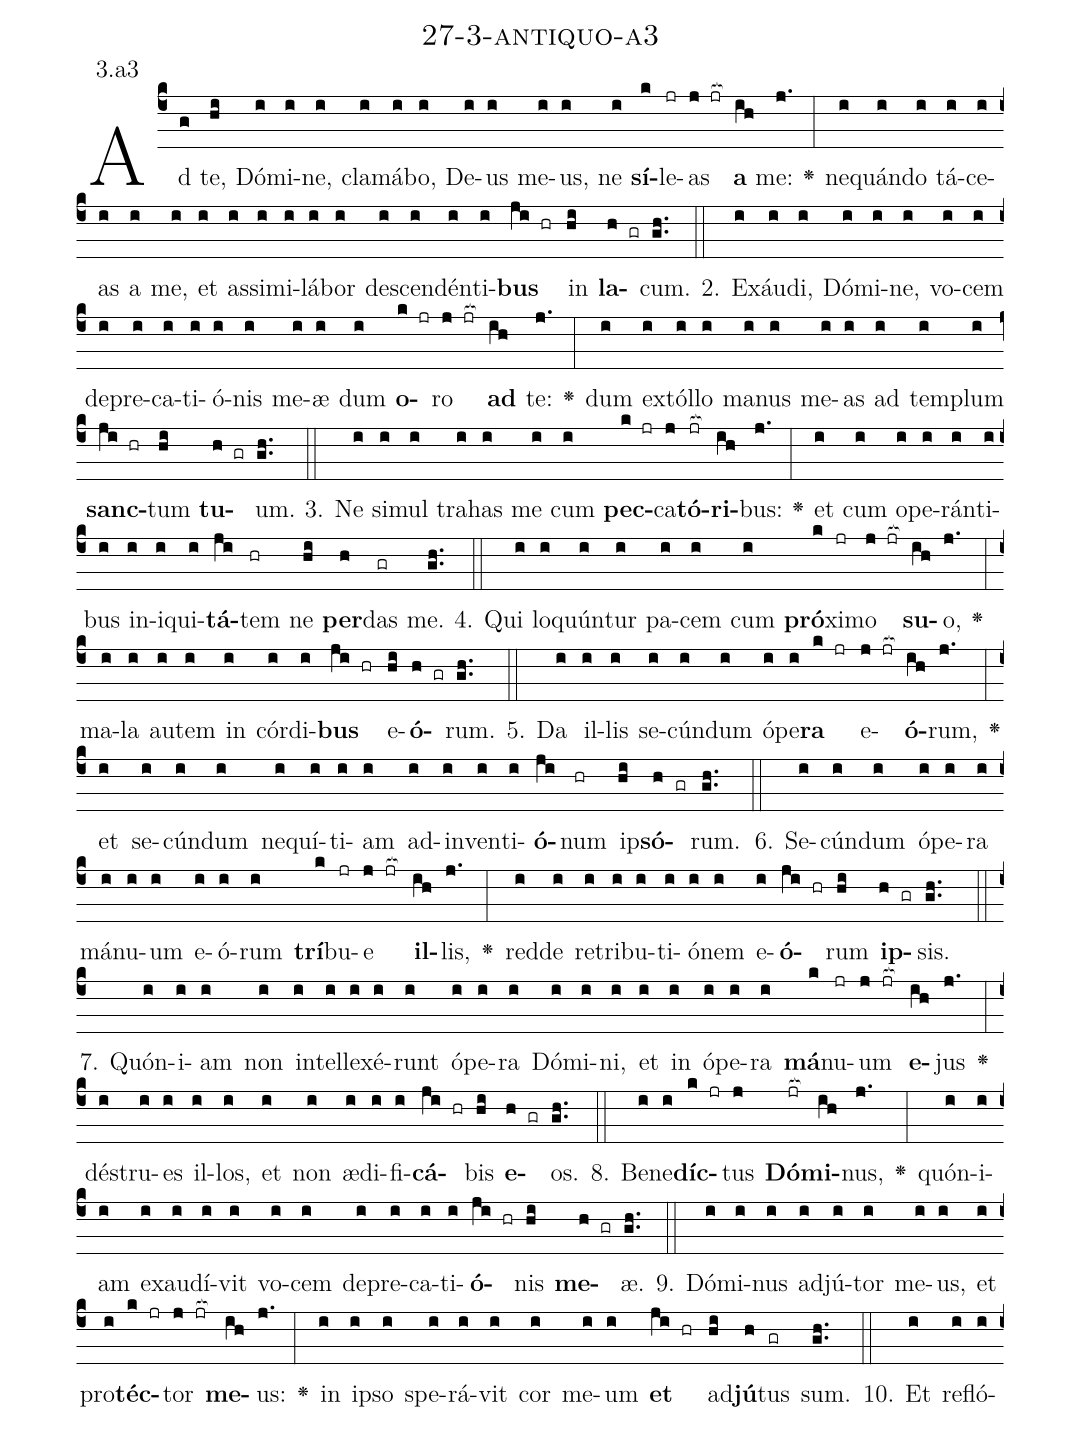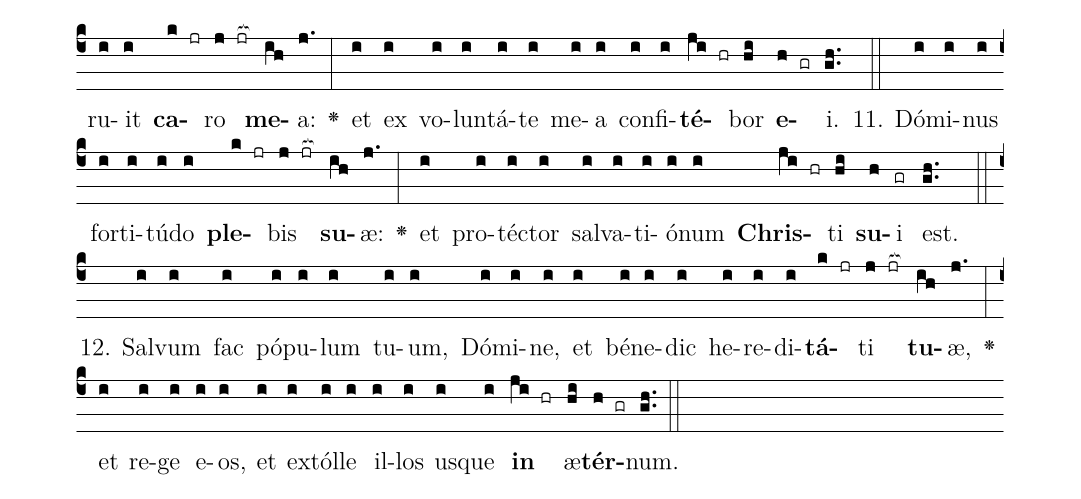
name: 27-3-antiquo-a3;
annotation: 3.a3;
%%
(c4)Ad(g) te,(hi) Dó(i)mi(i)ne,(i) cla(i)má(i)bo,(i) De(i)us(i) me(i)us,(i) ne(i) <b>sí</b>(k)le(jr)as(j jr[ocb:1{]) <b>a</b>(ih[ocb:0}]) me:(j.) <v>\greheightstar</v>(:) ne(i)quán(i)do(i) tá(i)ce(i)as(i) a(i) me,(i) et(i) as(i)si(i)mi(i)lá(i)bor(i) de(i)scen(i)dén(i)ti(i)<b>bus</b>(ji hr) in(hi) <b>la</b>(h gr)cum.(gh..) (::)
2. Ex(i)áu(i)di,(i) Dó(i)mi(i)ne,(i) vo(i)cem(i) de(i)pre(i)ca(i)ti(i)ó(i)nis(i) me(i)æ(i) dum(i) <b>o</b>(k jr)ro(j jr[ocb:1{]) <b>ad</b>(ih[ocb:0}]) te:(j.) <v>\greheightstar</v>(:) dum(i) ex(i)tól(i)lo(i) ma(i)nus(i) me(i)as(i) ad(i) tem(i)plum(i) <b>sanc</b>(ji hr)tum(hi) <b>tu</b>(h gr)um.(gh..) (::)
3. Ne(i) si(i)mul(i) tra(i)has(i) me(i) cum(i) <b>pec</b>(k jr)ca(j)<b>tó</b>(jr[ocb:1{])<b>ri</b>(ih[ocb:0}])bus:(j.) <v>\greheightstar</v>(:) et(i) cum(i) o(i)pe(i)rán(i)ti(i)bus(i) in(i)i(i)qui(i)<b>tá</b>(ji)tem(hr) ne(hi) <b>per</b>(h)das(gr) me.(gh..) (::)
4. Qui(i) lo(i)quún(i)tur(i) pa(i)cem(i) cum(i) <b>pró</b>(k)xi(jr)mo(j jr[ocb:1{]) <b>su</b>(ih[ocb:0}])o,(j.) <v>\greheightstar</v>(:) ma(i)la(i) au(i)tem(i) in(i) cór(i)di(i)<b>bus</b>(ji hr) e(hi)<b>ó</b>(h gr)rum.(gh..) (::)
5. Da(i) il(i)lis(i) se(i)cún(i)dum(i) ó(i)pe(i)<b>ra</b>(k jr) e(j jr[ocb:1{])<b>ó</b>(ih[ocb:0}])rum,(j.) <v>\greheightstar</v>(:) et(i) se(i)cún(i)dum(i) ne(i)quí(i)ti(i)am(i) ad(i)in(i)ven(i)ti(i)<b>ó</b>(ji)num(hr) ip(hi)<b>só</b>(h gr)rum.(gh..) (::)
6. Se(i)cún(i)dum(i) ó(i)pe(i)ra(i) má(i)nu(i)um(i) e(i)ó(i)rum(i) <b>trí</b>(k)bu(jr)e(j jr[ocb:1{]) <b>il</b>(ih[ocb:0}])lis,(j.) <v>\greheightstar</v>(:) red(i)de(i) re(i)tri(i)bu(i)ti(i)ó(i)nem(i) e(i)<b>ó</b>(ji hr)rum(hi) <b>ip</b>(h gr)sis.(gh..) (::)
7. Quón(i)i(i)am(i) non(i) in(i)tel(i)le(i)xé(i)runt(i) ó(i)pe(i)ra(i) Dó(i)mi(i)ni,(i) et(i) in(i) ó(i)pe(i)ra(i) <b>má</b>(k)nu(jr)um(j jr[ocb:1{]) <b>e</b>(ih[ocb:0}])jus(j.) <v>\greheightstar</v>(:) dé(i)stru(i)es(i) il(i)los,(i) et(i) non(i) æ(i)di(i)fi(i)<b>cá</b>(ji hr)bis(hi) <b>e</b>(h gr)os.(gh..) (::)
8. Be(i)ne(i)<b>díc</b>(k jr)tus(j) <b>Dó</b>(jr[ocb:1{])<b>mi</b>(ih[ocb:0}])nus,(j.) <v>\greheightstar</v>(:) quón(i)i(i)am(i) ex(i)au(i)dí(i)vit(i) vo(i)cem(i) de(i)pre(i)ca(i)ti(i)<b>ó</b>(ji hr)nis(hi) <b>me</b>(h gr)æ.(gh..) (::)
9. Dó(i)mi(i)nus(i) ad(i)jú(i)tor(i) me(i)us,(i) et(i) pro(i)<b>téc</b>(k jr)tor(j jr[ocb:1{]) <b>me</b>(ih[ocb:0}])us:(j.) <v>\greheightstar</v>(:) in(i) ip(i)so(i) spe(i)rá(i)vit(i) cor(i) me(i)um(i) <b>et</b>(ji hr) ad(hi)<b>jú</b>(h)tus(gr) sum.(gh..) (::)
10. Et(i) re(i)fló(i)ru(i)it(i) <b>ca</b>(k jr)ro(j jr[ocb:1{]) <b>me</b>(ih[ocb:0}])a:(j.) <v>\greheightstar</v>(:) et(i) ex(i) vo(i)lun(i)tá(i)te(i) me(i)a(i) con(i)fi(i)<b>té</b>(ji hr)bor(hi) <b>e</b>(h gr)i.(gh..) (::)
11. Dó(i)mi(i)nus(i) for(i)ti(i)tú(i)do(i) <b>ple</b>(k jr)bis(j jr[ocb:1{]) <b>su</b>(ih[ocb:0}])æ:(j.) <v>\greheightstar</v>(:) et(i) pro(i)téc(i)tor(i) sal(i)va(i)ti(i)ó(i)num(i) <b>Chris</b>(ji hr)ti(hi) <b>su</b>(h)i(gr) est.(gh..) (::)
12. Sal(i)vum(i) fac(i) pó(i)pu(i)lum(i) tu(i)um,(i) Dó(i)mi(i)ne,(i) et(i) bé(i)ne(i)dic(i) he(i)re(i)di(i)<b>tá</b>(k jr)ti(j jr[ocb:1{]) <b>tu</b>(ih[ocb:0}])æ,(j.) <v>\greheightstar</v>(:) et(i) re(i)ge(i) e(i)os,(i) et(i) ex(i)tól(i)le(i) il(i)los(i) us(i)que(i) <b>in</b>(ji hr) æ(hi)<b>tér</b>(h gr)num.(gh..) (::)
